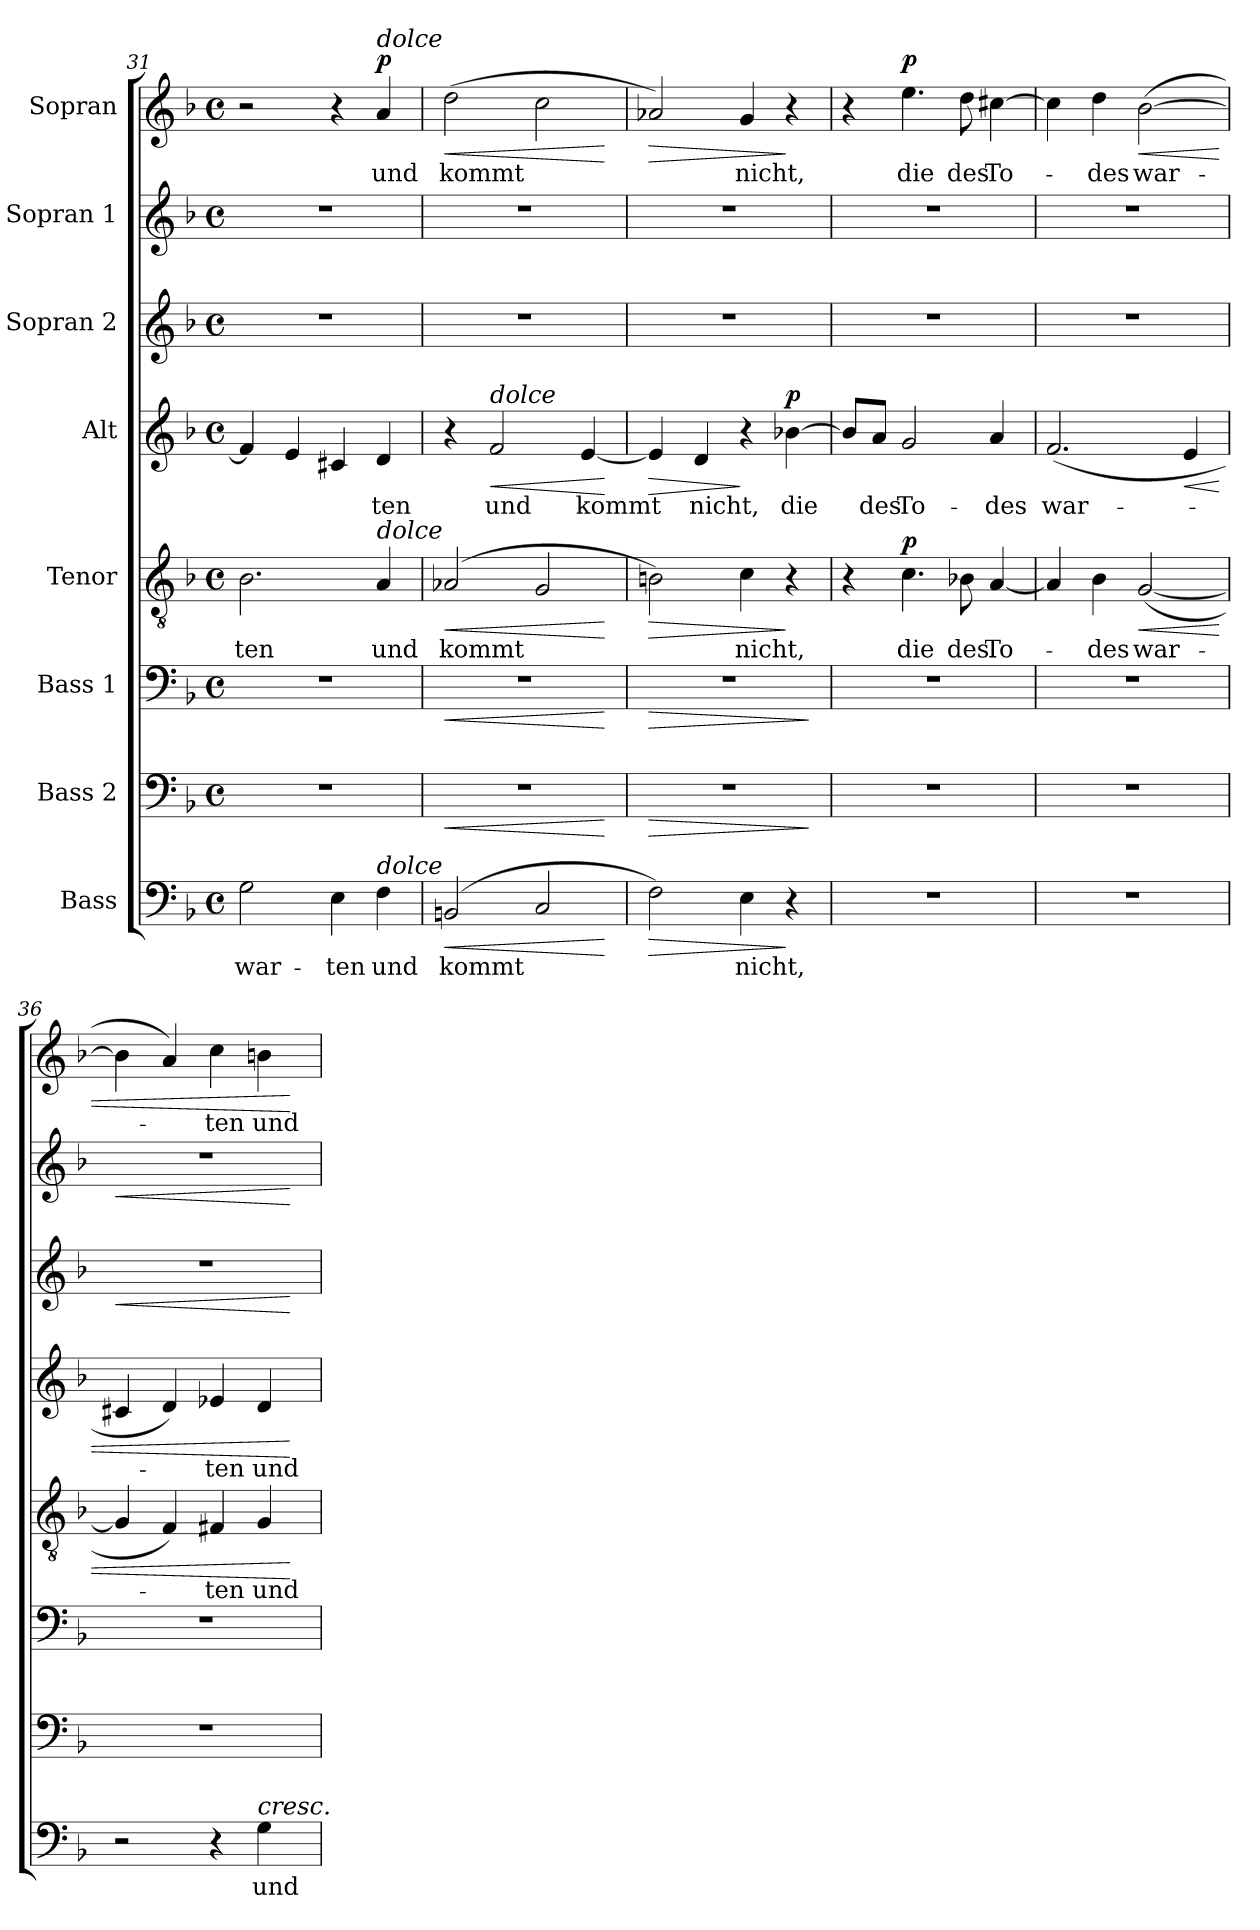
**kern	**text	**dynam	**kern	**dynam	**kern	**dynam	**kern	**text	**dynam	**kern	**text	**dynam	**kern	**dynam	**kern	**dynam	**kern	**text	**dynam
*part8	*part8	*part8	*part7	*part7	*part6	*part6	*part5	*part5	*part5	*part4	*part4	*part4	*part3	*part3	*part2	*part2	*part1	*part1	*part1
*staff8	*staff8	*staff8	*staff7	*staff7	*staff6	*staff6	*staff5	*staff5	*staff5	*staff4	*staff4	*staff4	*staff3	*staff3	*staff2	*staff2	*staff1	*staff1	*staff1
*I"Bass	*	*	*I"Bass 2	*	*I"Bass 1	*	*I"Tenor	*	*	*I"Alt	*	*	*I"Sopran 2	*	*I"Sopran 1	*	*I"Sopran	*	*
*clefF4	*	*	*clefF4	*	*clefF4	*	*clefGv2	*	*	*clefG2	*	*	*clefG2	*	*clefG2	*	*clefG2	*	*
*k[b-]	*	*	*k[b-]	*	*k[b-]	*	*k[b-]	*	*	*k[b-]	*	*	*k[b-]	*	*k[b-]	*	*k[b-]	*	*
*M4/4	*	*	*M4/4	*	*M4/4	*	*M4/4	*	*	*M4/4	*	*	*M4/4	*	*M4/4	*	*M4/4	*	*
*met(c)	*	*	*met(c)	*	*met(c)	*	*met(c)	*	*	*met(c)	*	*	*met(c)	*	*met(c)	*	*met(c)	*	*
=31	=31	=31	=31	=31	=31	=31	=31	=31	=31	=31	=31	=31	=31	=31	=31	=31	=31	=31	=31
2G\	war-	.	1r	.	1r	.	2.B-\	-ten	.	4f/]	.	.	1r	.	1r	.	2r	.	.
.	.	.	.	.	.	.	.	.	.	4e/	.	.	.	.	.	.	.	.	.
4E\	-ten	.	.	.	.	.	.	.	.	4c#X/	.	.	.	.	.	.	4r	.	.
!	!	!	!	!	!	!	!	!	!	!	!	!	!	!	!	!	!LO:TX:a:i:t=dolce	!	!
!	!	!	!	!	!	!	!LO:TX:a:i:t=dolce	!	!	!	!	!	!	!	!	!	!	!	!
!LO:TX:a:i:t=dolce	!	!	!	!	!	!	!	!	!	!	!	!	!	!	!	!	!	!	!
!	!	!	!	!	!	!	!	!	!	!	!	!	!	!	!	!	!	!	!LO:DY:a
4F\	und	.	.	.	.	.	4A/	und	.	4d/	-ten	.	.	.	.	.	4a/	und	p
=32	=32	=32	=32	=32	=32	=32	=32	=32	=32	=32	=32	=32	=32	=32	=32	=32	=32	=32	=32
!	!	!LO:HP:b	!	!LO:HP:b	!	!LO:HP:b	!	!	!LO:HP:b	!	!	!	!	!	!	!	!	!	!LO:HP:b
(2BBn/	kommt	<	1r	<	1r	<	(2A-X/	kommt	<	4r	.	.	1r	.	1r	.	(2dd\	kommt	<
!	!	!	!	!	!	!	!	!	!	!LO:TX:a:i:t=dolce	!	!	!	!	!	!	!	!	!
!	!	!	!	!	!	!	!	!	!	!	!	!LO:HP:b	!	!	!	!	!	!	!
.	.	.	.	.	.	.	.	.	.	2f/	und	<	.	.	.	.	.	.	.
2C/	.	.	.	.	.	.	2G/	.	.	.	.	.	.	.	.	.	2cc\	.	.
.	.	.	.	.	.	.	.	.	.	[4e/	kommt	.	.	.	.	.	.	.	.
.	.	[	.	[	.	[	.	.	[	.	.	[	.	.	.	.	.	.	[
=33	=33	=33	=33	=33	=33	=33	=33	=33	=33	=33	=33	=33	=33	=33	=33	=33	=33	=33	=33
!	!	!LO:HP:b	!	!LO:HP:b	!	!LO:HP:b	!	!	!LO:HP:b	!	!	!LO:HP:b	!	!	!	!	!	!	!LO:HP:b
2F\)	.	>	1r	>	1r	>	2Bn\)	.	>	4e/]	.	>	1r	.	1r	.	2a-X/)	.	>
.	.	.	.	.	.	.	.	.	.	4d/	nicht,	.	.	.	.	.	.	.	.
4E\	nicht,	.	.	.	.	.	4c\	nicht,	.	4r	.	]	.	.	.	.	4g/	nicht,	.
!	!	!	!	!	!	!	!	!	!	!	!	!LO:DY:a	!	!	!	!	!	!	!
4r	.	]	.	.	.	.	4r	.	]	[4b-X\	die	p	.	.	.	.	4r	.	]
.	.	.	.	]	.	]	.	.	.	.	.	.	.	.	.	.	.	.	.
=34	=34	=34	=34	=34	=34	=34	=34	=34	=34	=34	=34	=34	=34	=34	=34	=34	=34	=34	=34
1r	.	.	1r	.	1r	.	4r	.	.	8b-/L]	.	.	1r	.	1r	.	4r	.	.
.	.	.	.	.	.	.	.	.	.	8a/J	des	.	.	.	.	.	.	.	.
!	!	!	!	!	!	!	!	!	!LO:DY:a	!	!	!	!	!	!	!	!	!	!LO:DY:a
.	.	.	.	.	.	.	4.c\	die	p	2g/	To-	.	.	.	.	.	4.ee\	die	p
.	.	.	.	.	.	.	8B-X\	des	.	.	.	.	.	.	.	.	8dd\	des	.
.	.	.	.	.	.	.	[4A/	To-	.	4a/	-des	.	.	.	.	.	[4cc#X\	To-	.
!!LO:PB:g=z
=35	=35	=35	=35	=35	=35	=35	=35	=35	=35	=35	=35	=35	=35	=35	=35	=35	=35	=35	=35
1r	.	.	1r	.	1r	.	4A/]	.	.	(2.f/	war-	.	1r	.	1r	.	4cc#\]	.	.
.	.	.	.	.	.	.	4B-\	-des	.	.	.	.	.	.	.	.	4dd\	-des	.
!	!	!	!	!	!	!	!	!	!LO:HP:b	!	!	!	!	!	!	!	!	!	!LO:HP:b
.	.	.	.	.	.	.	([2G/	war-	<	.	.	.	.	.	.	.	([2b-\	war-	<
!	!	!	!	!	!	!	!	!	!	!	!	!LO:HP:b	!	!	!	!	!	!	!
.	.	.	.	.	.	.	.	.	.	4e/	.	<	.	.	.	.	.	.	.
=36	=36	=36	=36	=36	=36	=36	=36	=36	=36	=36	=36	=36	=36	=36	=36	=36	=36	=36	=36
!	!	!	!	!	!	!	!	!	!	!	!	!	!	!LO:HP:b	!	!LO:HP:b	!	!	!
2r	.	.	1r	.	1r	.	4G/]	.	.	4c#X/	.	.	1r	<	1r	<	4b-\]	.	.
.	.	.	.	.	.	.	4F/)	.	.	4d/)	.	.	.	.	.	.	4a/)	.	.
4r	.	.	.	.	.	.	4F#X/	-ten	.	4e-X/	-ten	.	.	.	.	.	4cc\	-ten	.
!LO:TX:a:i:t=cresc.	!	!	!	!	!	!	!	!	!	!	!	!	!	!	!	!	!	!	!
4G\	und	.	.	.	.	.	4G/	und	.	4d/	und	.	.	.	.	.	4bn\	und	.
.	.	.	.	.	.	.	.	.	[	.	.	[	.	[	.	[	.	.	[
=	=	=	=	=	=	=	=	=	=	=	=	=	=	=	=	=	=	=	=
*-	*-	*-	*-	*-	*-	*-	*-	*-	*-	*-	*-	*-	*-	*-	*-	*-	*-	*-	*-
